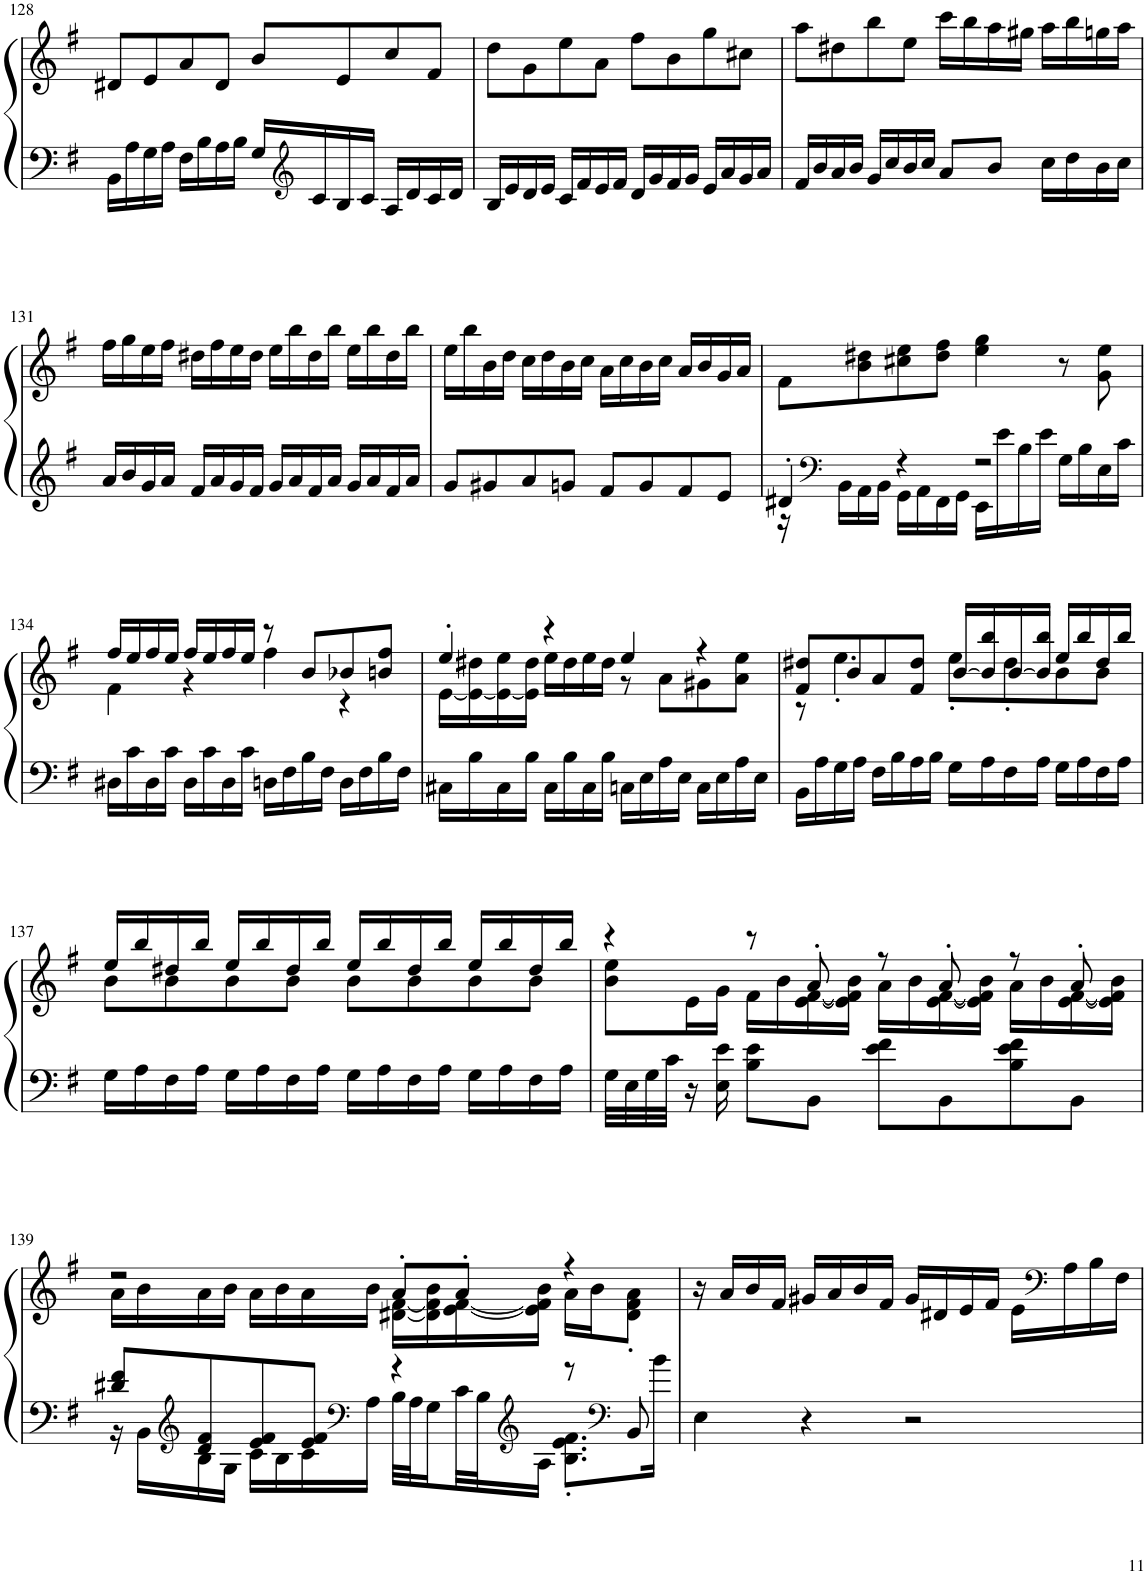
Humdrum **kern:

**kern	**kern
*part1	*part1
*staff2	*staff1
*I"Piano, unbenannt	*
*I'Pia.	*
!!LO:PB:g=z
*clefF4	*clefG2
*k[f#]	*k[f#]
*M4/4	*M4/4
=128	=128
16BB\LL	8d#X/L
16A\	.
16G\	8e/
16A\JJ	.
16F#\LL	8a/
16B\	.
16A\	8d#/J
16B\JJ	.
16G/LL	8b/L
*clefG2	*
16c/	.
16B/	8e/
16c/JJ	.
16A/LL	8cc/
16d/	.
16c/	8f#/J
16d/JJ	.
=129	=129
16B/LL	8dd\L
16e/	.
16d/	8g\
16e/JJ	.
16c/LL	8ee\
16f#/	.
16e/	8a\J
16f#/JJ	.
16d/LL	8ff#\L
16g/	.
16f#/	8b\
16g/JJ	.
16e/LL	8gg\
16a/	.
16g/	8cc#X\J
16a/JJ	.
=130	=130
16f#/LL	8aa\L
16b/	.
16a/	8dd#X\
16b/JJ	.
16g/LL	8bb\
16cc/	.
16b/	8ee\J
16cc/JJ	.
8a/L	16ccc\LL
.	16bb\
8b/J	16aa\
.	16gg#X\JJ
16cc\LL	16aa\LL
16dd\	16bb\
16b\	16ggn\
16cc\JJ	16aa\JJ
!!LO:LB:g=z
=131	=131
16a/LL	16ff#\LL
16b/	16gg\
16g/	16ee\
16a/JJ	16ff#\JJ
16f#/LL	16dd#X\LL
16a/	16ff#\
16g/	16ee\
16f#/JJ	16dd#\JJ
16g/LL	16ee\LL
16a/	16bb\
16f#/	16dd#\
16a/JJ	16bb\JJ
16g/LL	16ee\LL
16a/	16bb\
16f#/	16dd#\
16a/JJ	16bb\JJ
=132	=132
8g/L	16ee\LL
.	16bb\
8g#X/	16b\
.	16dd\JJ
8a/	16cc\LL
.	16dd\
8gn/J	16b\
.	16cc\JJ
8f#/L	16a\LL
.	16cc\
8g/	16b\
.	16cc\JJ
8f#/	16a/LL
.	16b/
8e/J	16g/
.	16a/JJ
=133	=133
*^	*
4d#X'/	16r	8f#\L
*clefF4	*	*
.	16BB\LL	.
.	16AA\	8b\ 8dd#X\
.	16BB\JJ	.
4r	16GG\LL	8cc#X\ 8ee\
.	16AA\	.
.	16FF#\	8dd#\ 8ff#\J
.	16GG\JJ	.
2r	16EE\LL	4ee\ 4gg\
.	16e\	.
.	16B\	.
.	16e\JJ	.
.	16G\LL	8r
.	16B\	.
.	16E\	8g\ 8ee\
.	16c\JJ	.
*v	*v	*
!!LO:LB:g=z
=134	=134
*	*^
16D#X\LL	16ff#/LL	4f#\
16c\	16ee/	.
16D#\	16ff#/	.
16c\JJ	16ee/JJ	.
16D#\LL	16ff#/LL	4r
16c\	16ee/	.
16D#\	16ff#/	.
16c\JJ	16ee/JJ	.
16Dn\LL	8r	4ff#\
16F#\	.	.
16B\	8b/L	.
16F#\JJ	.	.
16D\LL	8b-X/	4r
16F#\	.	.
16B\	8bn/ 8ff#/J	.
16F#\JJ	.	.
=135	=135	=135
16C#X\LL	4ee'/	[16e\LL
16B\	.	16e\_ 16dd#X\
16C#\	.	16e\_ 16ee\
16B\JJ	.	16e\] 16dd#\JJ
16C#\LL	4r	16ee\LL
16B\	.	16dd#\
16C#\	.	16ee\
16B\JJ	.	16dd#\JJ
16Cn\LL	4ee/	8r
16E\	.	.
16A\	.	8a\L
16E\JJ	.	.
16C\LL	4r	8g#X\
16E\	.	.
16A\	.	8a\ 8ee\J
16E\JJ	.	.
=136	=136	=136
16BB\LL	8f#/ 8dd#X/L	8r
16A\	.	.
16G\	8b/	4.ee'\
16A\JJ	.	.
16F#\LL	8a/	.
16B\	.	.
16A\	8f#/ 8dd#/J	.
16B\JJ	.	.
16G\LL	[16b/LL	8ee'\L
16A\	16b/] 16bb/	.
16F#\	[16b/	8dd#'\
16A\JJ	16b/] 16bb/JJ	.
16G\LL	16ee/LL	8b\
16A\	16bb/	.
16F#\	16dd#/	8b\J
16A\JJ	16bb/JJ	.
!!LO:LB:g=z	!!
=137	=137	=137
16G\LL	16ee/LL	8b\L
16A\	16bb/	.
16F#\	16dd#X/	8b\
16A\JJ	16bb/JJ	.
16G\LL	16ee/LL	8b\
16A\	16bb/	.
16F#\	16dd#/	8b\J
16A\JJ	16bb/JJ	.
16G\LL	16ee/LL	8b\L
16A\	16bb/	.
16F#\	16dd#/	8b\
16A\JJ	16bb/JJ	.
16G\LL	16ee/LL	8b\
16A\	16bb/	.
16F#\	16dd#/	8b\J
16A\JJ	16bb/JJ	.
=138	=138	=138
32G\LLL	4r	8b\ 8ee\L
32E\	.	.
32G\	.	.
32c\JJJ	.	.
16r	.	16e\L
16E\ 16e\	.	16g\JJ
8B\ 8e\L	8r	16f#\LL
.	.	16b\
8BB\J	8a'/	[16e\ [16f#\
.	.	16e\] 16f#\] 16b\JJ
8e\ 8f#\L	8r	16a\LL
.	.	16b\
8BB\	8a'/	[16e\ [16f#\
.	.	16e\] 16f#\] 16b\JJ
8B\ 8e\ 8f#\	8r	16a\LL
.	.	16b\
8BB\J	8a'/	[16e\ [16f#\
.	.	16e\] 16f#\] 16b\JJ
!!LO:LB:g=z	!!
=139	=139	=139
*^	*	*
8d#X/ 8f#/L	16r	2r	16a\LL
.	16BB\LL	.	16b\
*clefG2	*	*	*
8d#/ 8f#/	16B\	.	16a\
.	16G\JJ	.	16b\JJ
8e/ 8f#/	16c\LL	.	16a\LL
.	16B\	.	16b\
8e/ 8f#/J	16c\	.	16a\
*clefF4	*	*	*
.	16A\JJ	.	16b\JJ
4r	32B\LLL	8a'/L	[16d#X\ [16f#\LL
.	32A\J	.	.
.	16G\	.	16d#\] 16f#\] 16b\
.	32c\L	8a'/J	[16e\ [16f#\
.	32B\J	.	.
*clefG2	*	*	*
.	16A\JJ	.	16e\] 16f#\] 16b\JJ
8r	8.B\' 8.e\' 8.f#\'L	4r	16a\LL
.	.	.	16b\J
*clefF4	*	*	*
8BB/	.	.	8d#\' 8f#\' 8a\'J
.	16b\Jk	.	.
*v	*v	*	*
*	*v	*v
=140	=140
4E\	16r
.	16a/LL
.	16b/
.	16f#/JJ
4r	16g#X/LL
.	16a/
.	16b/
.	16f#/JJ
2r	16g#/LL
.	16d#X/
.	16e/
.	16f#/JJ
.	16e\LL
*	*clefF4
.	16A\
.	16B\
.	16F#\JJ
=	=
*-	*-
